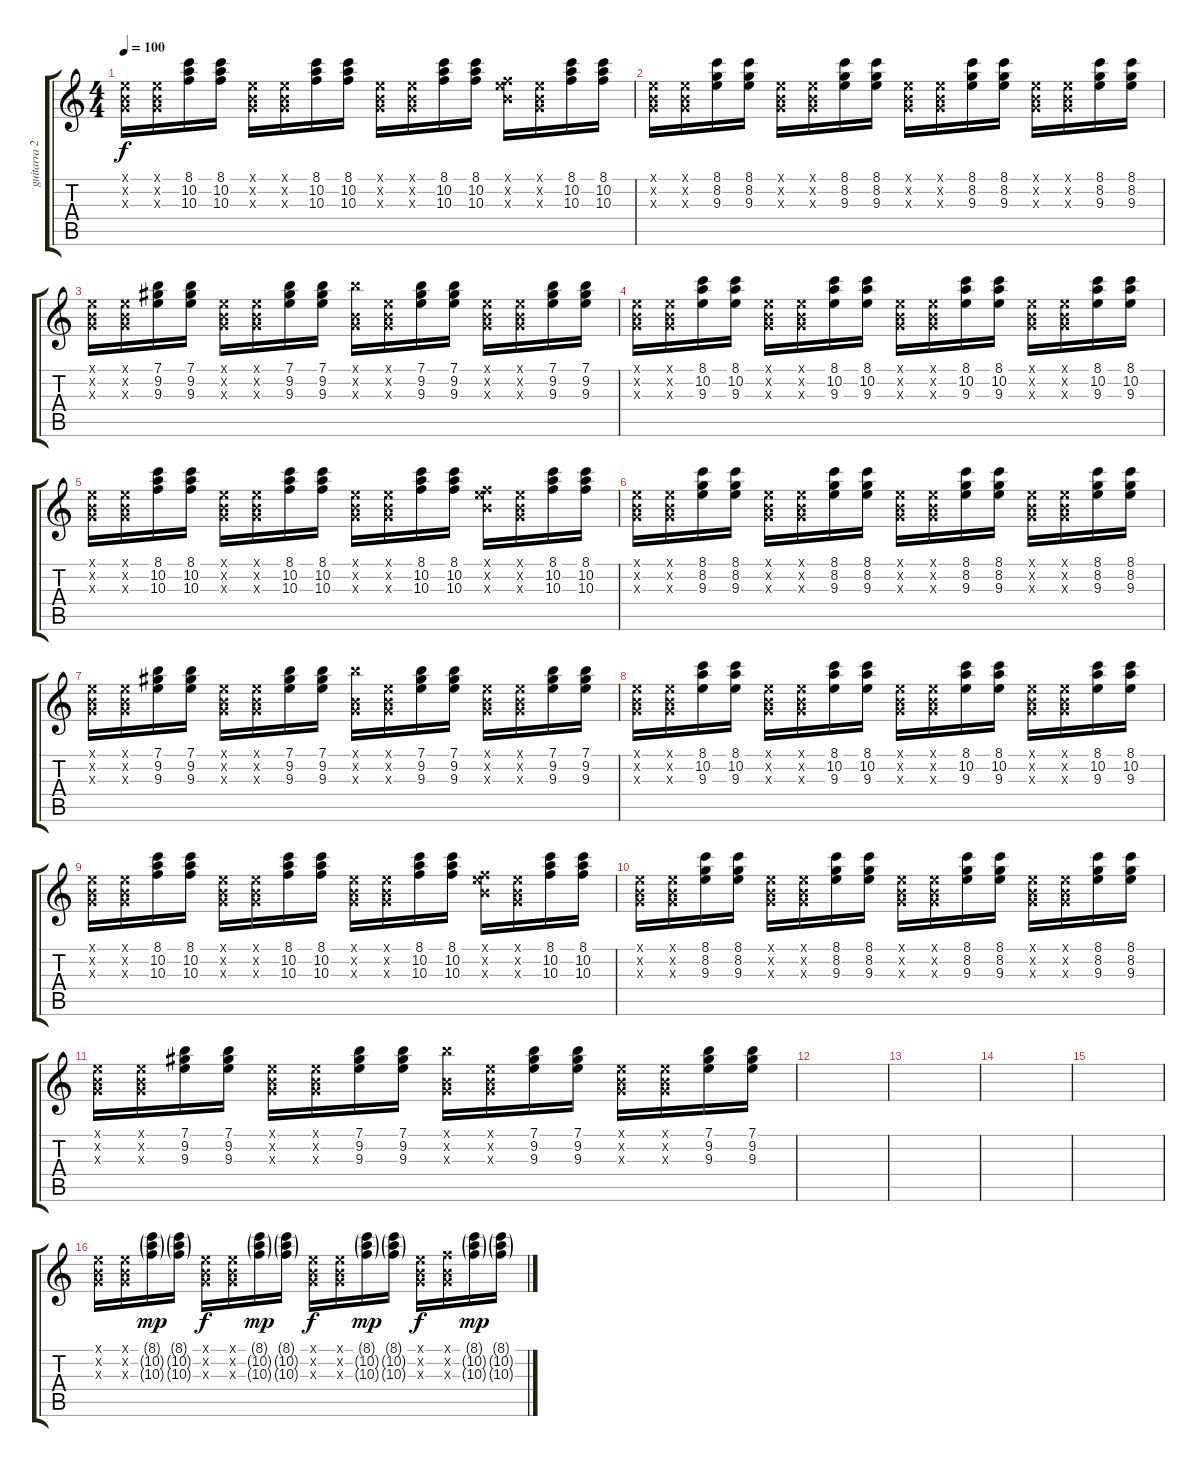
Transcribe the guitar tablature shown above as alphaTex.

\track ("guitarra 2" "guitarra 2") {instrument acousticguitarnylon}
\staff {score tabs}
\tuning (E4 B3 G3 D3 A2 E2) {hide}
\ts (4 4)
\tempo 100
\clef g2
\ks c
(0.1{x} 0.2{x} 0.3{x}).16{dy f} (0.1{x} 0.2{x} 0.3{x}).16 (8.1 10.2 10.3).16 (8.1 10.2 10.3).16 (0.1{x} 0.2{x} 0.3{x}).16 (0.1{x} 0.2{x} 0.3{x}).16 (8.1 10.2 10.3).16 (8.1 10.2 10.3).16 (0.1{x} 0.2{x} 0.3{x}).16 (0.1{x} 0.2{x} 0.3{x}).16 (8.1 10.2 10.3).16 (8.1 10.2 10.3).16 (0.1{x} 0.2{x} 10.3{x}).16 (0.1{x} 0.2{x} 0.3{x}).16 (8.1 10.2 10.3).16 (8.1 10.2 10.3).16 |
(0.1{x} 0.2{x} 0.3{x}).16 (0.1{x} 0.2{x} 0.3{x}).16 (8.1 8.2 9.3).16 (8.1 8.2 9.3).16 (0.1{x} 0.2{x} 0.3{x}).16 (0.1{x} 0.2{x} 0.3{x}).16 (8.1 8.2 9.3).16 (8.1 8.2 9.3).16 (0.1{x} 0.2{x} 0.3{x}).16 (0.1{x} 0.2{x} 0.3{x}).16 (8.1 8.2 9.3).16 (8.1 8.2 9.3).16 (0.1{x} 0.2{x} 0.3{x}).16 (0.1{x} 0.2{x} 0.3{x}).16 (8.1 8.2 9.3).16 (8.1 8.2 9.3).16 |
(0.1{x} 0.2{x} 0.3{x}).16 (0.1{x} 0.2{x} 0.3{x}).16 (7.1 9.2 9.3).16 (7.1 9.2 9.3).16 (0.1{x} 0.2{x} 0.3{x}).16 (0.1{x} 0.2{x} 0.3{x}).16 (7.1 9.2 9.3).16 (7.1 9.2 9.3).16 (7.1{x} 0.2{x} 0.3{x}).16 (0.1{x} 0.2{x} 0.3{x}).16 (7.1 9.2 9.3).16 (7.1 9.2 9.3).16 (0.1{x} 0.2{x} 0.3{x}).16 (0.1{x} 0.2{x} 0.3{x}).16 (7.1 9.2 9.3).16 (7.1 9.2 9.3).16 |
(0.1{x} 0.2{x} 0.3{x}).16 (0.1{x} 0.2{x} 0.3{x}).16 (8.1 10.2 9.3).16 (8.1 10.2 9.3).16 (0.1{x} 0.2{x} 0.3{x}).16 (0.1{x} 0.2{x} 0.3{x}).16 (8.1 10.2 9.3).16 (8.1 10.2 9.3).16 (0.1{x} 0.2{x} 0.3{x}).16 (0.1{x} 0.2{x} 0.3{x}).16 (8.1 10.2 9.3).16 (8.1 10.2 9.3).16 (0.1{x} 0.2{x} 0.3{x}).16 (0.1{x} 0.2{x} 0.3{x}).16 (8.1 10.2 9.3).16 (8.1 10.2 9.3).16 |
(0.1{x} 0.2{x} 0.3{x}).16 (0.1{x} 0.2{x} 0.3{x}).16 (8.1 10.2 10.3).16 (8.1 10.2 10.3).16 (0.1{x} 0.2{x} 0.3{x}).16 (0.1{x} 0.2{x} 0.3{x}).16 (8.1 10.2 10.3).16 (8.1 10.2 10.3).16 (0.1{x} 0.2{x} 0.3{x}).16 (0.1{x} 0.2{x} 0.3{x}).16 (8.1 10.2 10.3).16 (8.1 10.2 10.3).16 (0.1{x} 0.2{x} 10.3{x}).16 (0.1{x} 0.2{x} 0.3{x}).16 (8.1 10.2 10.3).16 (8.1 10.2 10.3).16 |
(0.1{x} 0.2{x} 0.3{x}).16 (0.1{x} 0.2{x} 0.3{x}).16 (8.1 8.2 9.3).16 (8.1 8.2 9.3).16 (0.1{x} 0.2{x} 0.3{x}).16 (0.1{x} 0.2{x} 0.3{x}).16 (8.1 8.2 9.3).16 (8.1 8.2 9.3).16 (0.1{x} 0.2{x} 0.3{x}).16 (0.1{x} 0.2{x} 0.3{x}).16 (8.1 8.2 9.3).16 (8.1 8.2 9.3).16 (0.1{x} 0.2{x} 0.3{x}).16 (0.1{x} 0.2{x} 0.3{x}).16 (8.1 8.2 9.3).16 (8.1 8.2 9.3).16 |
(0.1{x} 0.2{x} 0.3{x}).16 (0.1{x} 0.2{x} 0.3{x}).16 (7.1 9.2 9.3).16 (7.1 9.2 9.3).16 (0.1{x} 0.2{x} 0.3{x}).16 (0.1{x} 0.2{x} 0.3{x}).16 (7.1 9.2 9.3).16 (7.1 9.2 9.3).16 (7.1{x} 0.2{x} 0.3{x}).16 (0.1{x} 0.2{x} 0.3{x}).16 (7.1 9.2 9.3).16 (7.1 9.2 9.3).16 (0.1{x} 0.2{x} 0.3{x}).16 (0.1{x} 0.2{x} 0.3{x}).16 (7.1 9.2 9.3).16 (7.1 9.2 9.3).16 |
(0.1{x} 0.2{x} 0.3{x}).16 (0.1{x} 0.2{x} 0.3{x}).16 (8.1 10.2 9.3).16 (8.1 10.2 9.3).16 (0.1{x} 0.2{x} 0.3{x}).16 (0.1{x} 0.2{x} 0.3{x}).16 (8.1 10.2 9.3).16 (8.1 10.2 9.3).16 (0.1{x} 0.2{x} 0.3{x}).16 (0.1{x} 0.2{x} 0.3{x}).16 (8.1 10.2 9.3).16 (8.1 10.2 9.3).16 (0.1{x} 0.2{x} 0.3{x}).16 (0.1{x} 0.2{x} 0.3{x}).16 (8.1 10.2 9.3).16 (8.1 10.2 9.3).16 |
(0.1{x} 0.2{x} 0.3{x}).16 (0.1{x} 0.2{x} 0.3{x}).16 (8.1 10.2 10.3).16 (8.1 10.2 10.3).16 (0.1{x} 0.2{x} 0.3{x}).16 (0.1{x} 0.2{x} 0.3{x}).16 (8.1 10.2 10.3).16 (8.1 10.2 10.3).16 (0.1{x} 0.2{x} 0.3{x}).16 (0.1{x} 0.2{x} 0.3{x}).16 (8.1 10.2 10.3).16 (8.1 10.2 10.3).16 (0.1{x} 0.2{x} 10.3{x}).16 (0.1{x} 0.2{x} 0.3{x}).16 (8.1 10.2 10.3).16 (8.1 10.2 10.3).16 |
(0.1{x} 0.2{x} 0.3{x}).16 (0.1{x} 0.2{x} 0.3{x}).16 (8.1 8.2 9.3).16 (8.1 8.2 9.3).16 (0.1{x} 0.2{x} 0.3{x}).16 (0.1{x} 0.2{x} 0.3{x}).16 (8.1 8.2 9.3).16 (8.1 8.2 9.3).16 (0.1{x} 0.2{x} 0.3{x}).16 (0.1{x} 0.2{x} 0.3{x}).16 (8.1 8.2 9.3).16 (8.1 8.2 9.3).16 (0.1{x} 0.2{x} 0.3{x}).16 (0.1{x} 0.2{x} 0.3{x}).16 (8.1 8.2 9.3).16 (8.1 8.2 9.3).16 |
(0.1{x} 0.2{x} 0.3{x}).16 (0.1{x} 0.2{x} 0.3{x}).16 (7.1 9.2 9.3).16 (7.1 9.2 9.3).16 (0.1{x} 0.2{x} 0.3{x}).16 (0.1{x} 0.2{x} 0.3{x}).16 (7.1 9.2 9.3).16 (7.1 9.2 9.3).16 (7.1{x} 0.2{x} 0.3{x}).16 (0.1{x} 0.2{x} 0.3{x}).16 (7.1 9.2 9.3).16 (7.1 9.2 9.3).16 (0.1{x} 0.2{x} 0.3{x}).16 (0.1{x} 0.2{x} 0.3{x}).16 (7.1 9.2 9.3).16 (7.1 9.2 9.3).16 |
|
|
|
|
(0.1{x} 0.2{x} 0.3{x}).16 (0.1{x} 0.2{x} 0.3{x}).16 (8.1{g} 10.2{g} 10.3{g}).16{dy mp} (8.1{g} 10.2{g} 10.3{g}).16 (0.1{x} 0.2{x} 0.3{x}).16{dy f} (0.1{x} 0.2{x} 0.3{x}).16 (8.1{g} 10.2{g} 10.3{g}).16{dy mp} (8.1{g} 10.2{g} 10.3{g}).16 (0.1{x} 0.2{x} 0.3{x}).16{dy f} (0.1{x} 0.2{x} 0.3{x}).16 (8.1{g} 10.2{g} 10.3{g}).16{dy mp} (8.1{g} 10.2{g} 10.3{g}).16 (0.1{x} 0.2{x} 0.3{x}).16{dy f} (1.1{x} 0.2{x} 0.3{x}).16 (8.1{g} 10.2{g} 10.3{g}).16{dy mp} (8.1{g} 10.2{g} 10.3{g}).16
